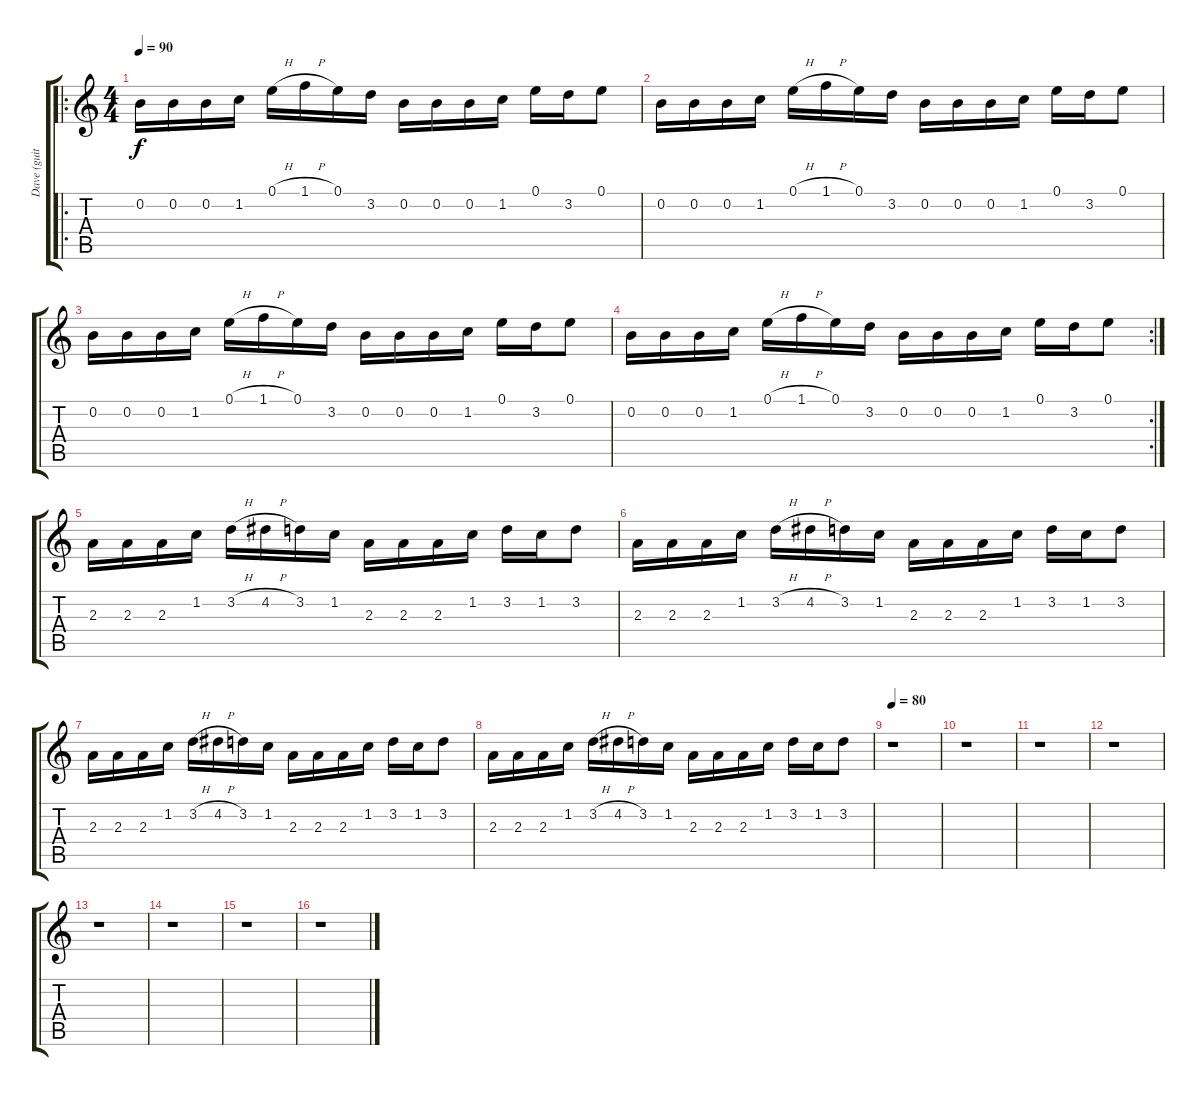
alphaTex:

\track ("Dave (guitar)" "Dave (guit") {instrument distortionguitar}
\staff {score tabs}
\tuning (E4 B3 G3 D3 A2 E2) {hide}
\ro
\ts (4 4)
\tempo 90
\clef g2
\ks c
0.2.16{dy f} 0.2.16 0.2.16 1.2.16 0.1{h}.16 1.1{h}.16 0.1.16 3.2.16 0.2.16 0.2.16 0.2.16 1.2.16 0.1.16 3.2.16 0.1.8 |
0.2.16 0.2.16 0.2.16 1.2.16 0.1{h}.16 1.1{h}.16 0.1.16 3.2.16 0.2.16 0.2.16 0.2.16 1.2.16 0.1.16 3.2.16 0.1.8 |
0.2.16 0.2.16 0.2.16 1.2.16 0.1{h}.16 1.1{h}.16 0.1.16 3.2.16 0.2.16 0.2.16 0.2.16 1.2.16 0.1.16 3.2.16 0.1.8 |
\rc 2
0.2.16 0.2.16 0.2.16 1.2.16 0.1{h}.16 1.1{h}.16 0.1.16 3.2.16 0.2.16 0.2.16 0.2.16 1.2.16 0.1.16 3.2.16 0.1.8 |
2.3.16 2.3.16 2.3.16 1.2.16 3.2{h}.16 4.2{h}.16 3.2.16 1.2.16 2.3.16 2.3.16 2.3.16 1.2.16 3.2.16 1.2.16 3.2.8 |
2.3.16 2.3.16 2.3.16 1.2.16 3.2{h}.16 4.2{h}.16 3.2.16 1.2.16 2.3.16 2.3.16 2.3.16 1.2.16 3.2.16 1.2.16 3.2.8 |
2.3.16 2.3.16 2.3.16 1.2.16 3.2{h}.16 4.2{h}.16 3.2.16 1.2.16 2.3.16 2.3.16 2.3.16 1.2.16 3.2.16 1.2.16 3.2.8 |
2.3.16 2.3.16 2.3.16 1.2.16 3.2{h}.16 4.2{h}.16 3.2.16 1.2.16 2.3.16 2.3.16 2.3.16 1.2.16 3.2.16 1.2.16 3.2.8 |
\tempo 80
r.1 |
r.1 |
r.1 |
r.1 |
r.1 |
r.1 |
r.1 |
r.1
